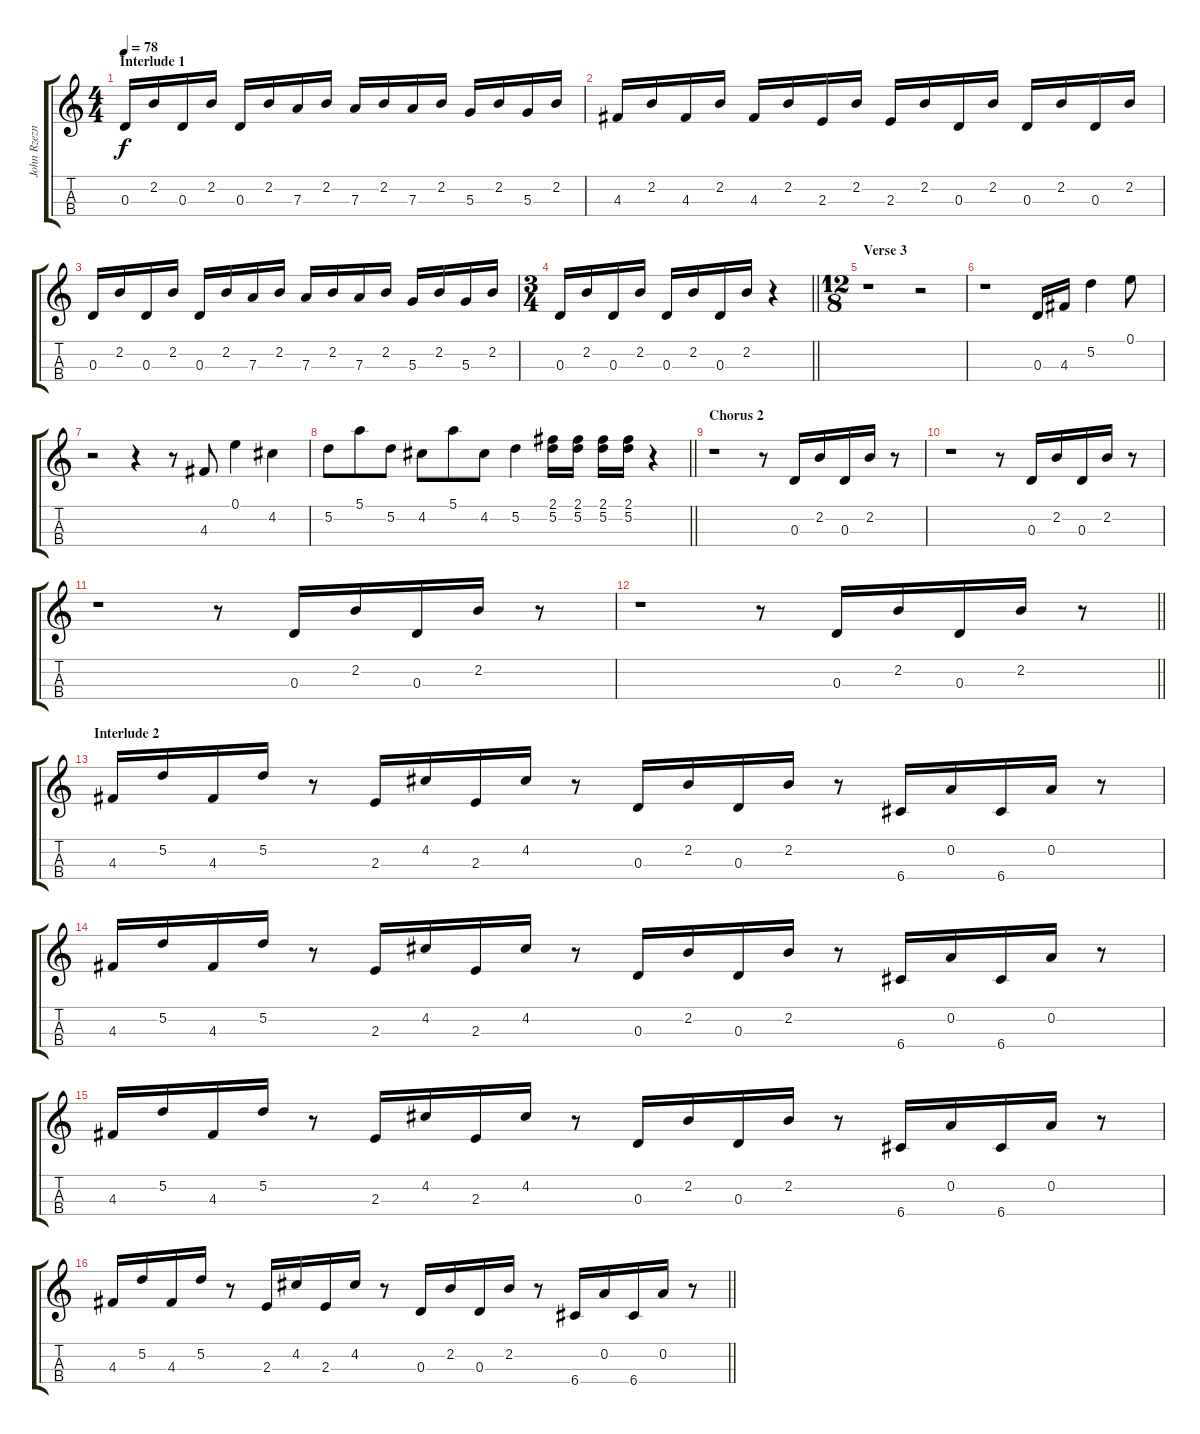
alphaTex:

\track ("John Rzeznik (Mandolin)" "John Rzezn") {instrument koto}
\staff {score tabs}
\tuning (E5 A4 D4 G3) {hide}
\ts (4 4)
\section ("" "Interlude 1")
\tempo 78
\clef g2
\ks c
0.3.16{dy f} 2.2.16 0.3.16 2.2.16 0.3.16 2.2.16 7.3.16 2.2.16 7.3.16 2.2.16 7.3.16 2.2.16 5.3.16 2.2.16 5.3.16 2.2.16 |
4.3.16 2.2.16 4.3.16 2.2.16 4.3.16 2.2.16 2.3.16 2.2.16 2.3.16 2.2.16 0.3.16 2.2.16 0.3.16 2.2.16 0.3.16 2.2.16 |
0.3.16 2.2.16 0.3.16 2.2.16 0.3.16 2.2.16 7.3.16 2.2.16 7.3.16 2.2.16 7.3.16 2.2.16 5.3.16 2.2.16 5.3.16 2.2.16 |
\ts (3 4)
\barLineRight lightlight
0.3.16 2.2.16 0.3.16 2.2.16 0.3.16 2.2.16 0.3.16 2.2.16 r.4 |
\ts (12 8)
\section ("" "Verse 3")
r.1 r.2 |
r.1 0.3.16 4.3.16 5.2.4 0.1.8 |
r.2 r.4 r.8 4.3.8 0.1.4 4.2.4 |
\barLineRight lightlight
5.2.8 5.1.8 5.2.8 4.2.8 5.1.8 4.2.8 5.2.4 (2.1 5.2).16 (2.1 5.2).16 (2.1 5.2).16 (2.1 5.2).16 r.4 |
\section ("" "Chorus 2")
r.1 r.8 0.3.16 2.2.16 0.3.16 2.2.16 r.8 |
r.1 r.8 0.3.16 2.2.16 0.3.16 2.2.16 r.8 |
r.1 r.8 0.3.16 2.2.16 0.3.16 2.2.16 r.8 |
\barLineRight lightlight
r.1 r.8 0.3.16 2.2.16 0.3.16 2.2.16 r.8 |
\section ("" "Interlude 2")
4.3.16 5.2.16 4.3.16 5.2.16 r.8 2.3.16 4.2.16 2.3.16 4.2.16 r.8 0.3.16 2.2.16 0.3.16 2.2.16 r.8 6.4.16 0.2.16 6.4.16 0.2.16 r.8 |
4.3.16 5.2.16 4.3.16 5.2.16 r.8 2.3.16 4.2.16 2.3.16 4.2.16 r.8 0.3.16 2.2.16 0.3.16 2.2.16 r.8 6.4.16 0.2.16 6.4.16 0.2.16 r.8 |
4.3.16 5.2.16 4.3.16 5.2.16 r.8 2.3.16 4.2.16 2.3.16 4.2.16 r.8 0.3.16 2.2.16 0.3.16 2.2.16 r.8 6.4.16 0.2.16 6.4.16 0.2.16 r.8 |
\barLineRight lightlight
4.3.16 5.2.16 4.3.16 5.2.16 r.8 2.3.16 4.2.16 2.3.16 4.2.16 r.8 0.3.16 2.2.16 0.3.16 2.2.16 r.8 6.4.16 0.2.16 6.4.16 0.2.16 r.8
